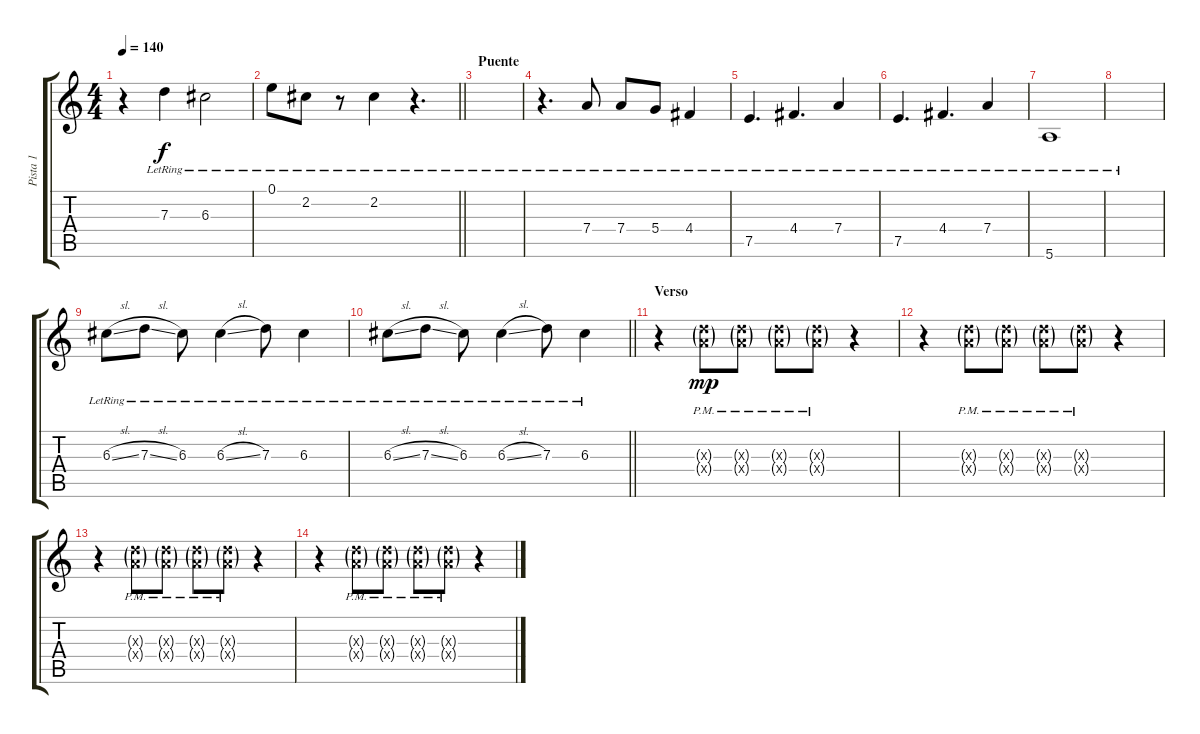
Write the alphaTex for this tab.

\track ("Pista 1" "Pista 1") {instrument acousticguitarnylon}
\staff {score tabs}
\tuning (E4 B3 G3 D3 A2 E2) {hide}
\ts (4 4)
\tempo 140
\clef g2
\ks c
r.4{dy f} 7.3{lr}.4 6.3{lr}.2 |
\barLineRight lightlight
0.1{lr}.8 2.2{lr}.8 r.8 2.2{lr}.4 r.4{d} |
\section ("" "Puente")
|
r.4{d} 7.4{lr}.8 7.4{lr}.8 5.4{lr}.8 4.4{lr}.4 |
7.5{lr}.4{d} 4.4{lr}.4{d} 7.4{lr}.4 |
7.5{lr}.4{d} 4.4{lr}.4{d} 7.4{lr}.4 |
5.6{lr}.1 |
|
6.3{sl lr}.8 7.3{sl lr}.8 6.3{lr}.8 6.3{sl lr}.4 7.3{lr}.8 6.3{lr}.4 |
\barLineRight lightlight
6.3{sl lr}.8 7.3{sl lr}.8 6.3{lr}.8 6.3{sl lr}.4 7.3{lr}.8 6.3{lr}.4 |
\section ("" "Verso")
r.4 (7.3{g pm x} 7.4{g pm x}).8{dy mp} (7.3{g pm x} 7.4{g pm x}).8 (7.3{g pm x} 7.4{g pm x}).8 (7.3{g pm x} 7.4{g pm x}).8 r.4 |
r.4 (7.3{g pm x} 7.4{g pm x}).8 (7.3{g pm x} 7.4{g pm x}).8 (7.3{g pm x} 7.4{g pm x}).8 (7.3{g pm x} 7.4{g pm x}).8 r.4 |
r.4 (7.3{g pm x} 7.4{g pm x}).8 (7.3{g pm x} 7.4{g pm x}).8 (7.3{g pm x} 7.4{g pm x}).8 (7.3{g pm x} 7.4{g pm x}).8 r.4 |
r.4 (7.3{g pm x} 7.4{g pm x}).8 (7.3{g pm x} 7.4{g pm x}).8 (7.3{g pm x} 7.4{g pm x}).8 (7.3{g pm x} 7.4{g pm x}).8 r.4
